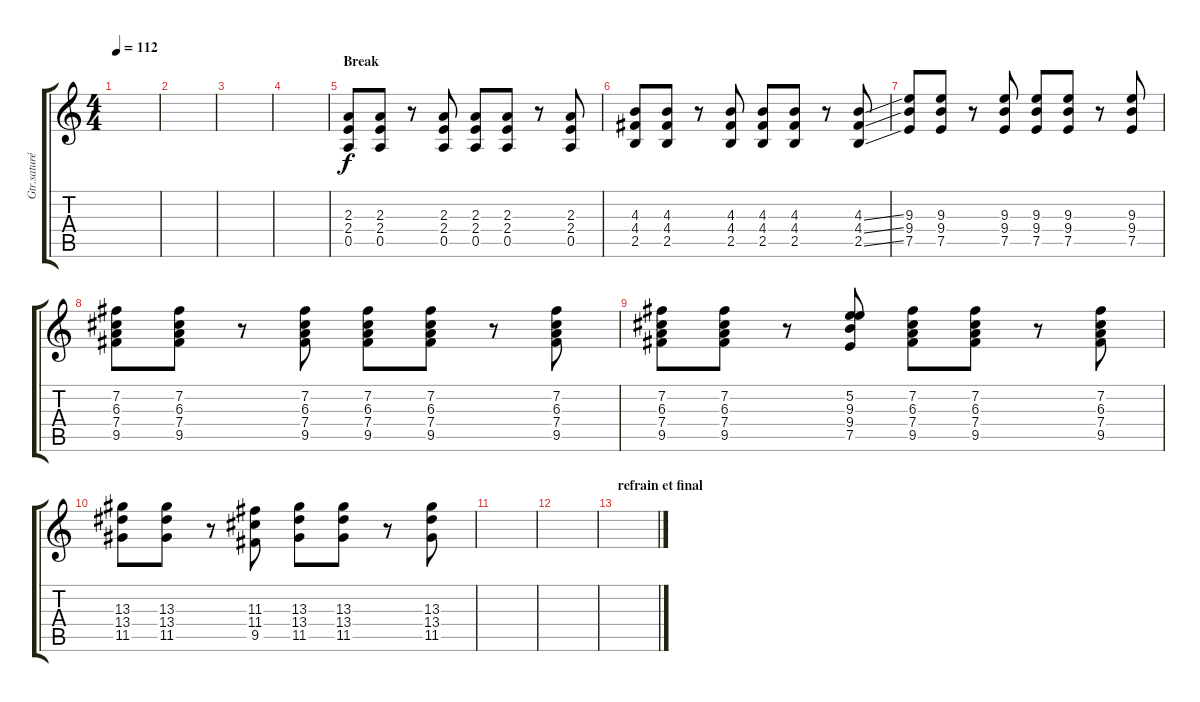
\track ("Gtr.saturée." "Gtr.saturé") {instrument overdrivenguitar}
\staff {score tabs}
\tuning (E4 B3 G3 D3 A2 E2) {hide}
\ts (4 4)
\tempo 112
\clef g2
\ks c
|
|
|
|
\section ("" "Break")
(2.3 2.4 0.5).8 (2.3 2.4 0.5).8 r.8 (2.3 2.4 0.5).8 (2.3 2.4 0.5).8 (2.3 2.4 0.5).8 r.8 (2.3 2.4 0.5).8 |
(4.3 4.4 2.5).8 (4.3 4.4 2.5).8 r.8 (4.3 4.4 2.5).8 (4.3 4.4 2.5).8 (4.3 4.4 2.5).8 r.8 (4.3{ss} 4.4{ss} 2.5{ss}).8 |
(9.3 9.4 7.5).8 (9.3 9.4 7.5).8 r.8 (9.3 9.4 7.5).8 (9.3 9.4 7.5).8 (9.3 9.4 7.5).8 r.8 (9.3 9.4 7.5).8 |
(7.2 6.3 7.4 9.5).8 (7.2 6.3 7.4 9.5).8 r.8 (7.2 6.3 7.4 9.5).8 (7.2 6.3 7.4 9.5).8 (7.2 6.3 7.4 9.5).8 r.8 (7.2 6.3 7.4 9.5).8 |
(7.2 6.3 7.4 9.5).8 (7.2 6.3 7.4 9.5).8 r.8 (5.2 9.3 9.4 7.5).8 (7.2 6.3 7.4 9.5).8 (7.2 6.3 7.4 9.5).8 r.8 (7.2 6.3 7.4 9.5).8 |
(13.3 13.4 11.5).8 (13.3 13.4 11.5).8 r.8 (11.3 11.4 9.5).8 (13.3 13.4 11.5).8 (13.3 13.4 11.5).8 r.8 (13.3 13.4 11.5).8 |
|
|
\section ("" "refrain et final")
